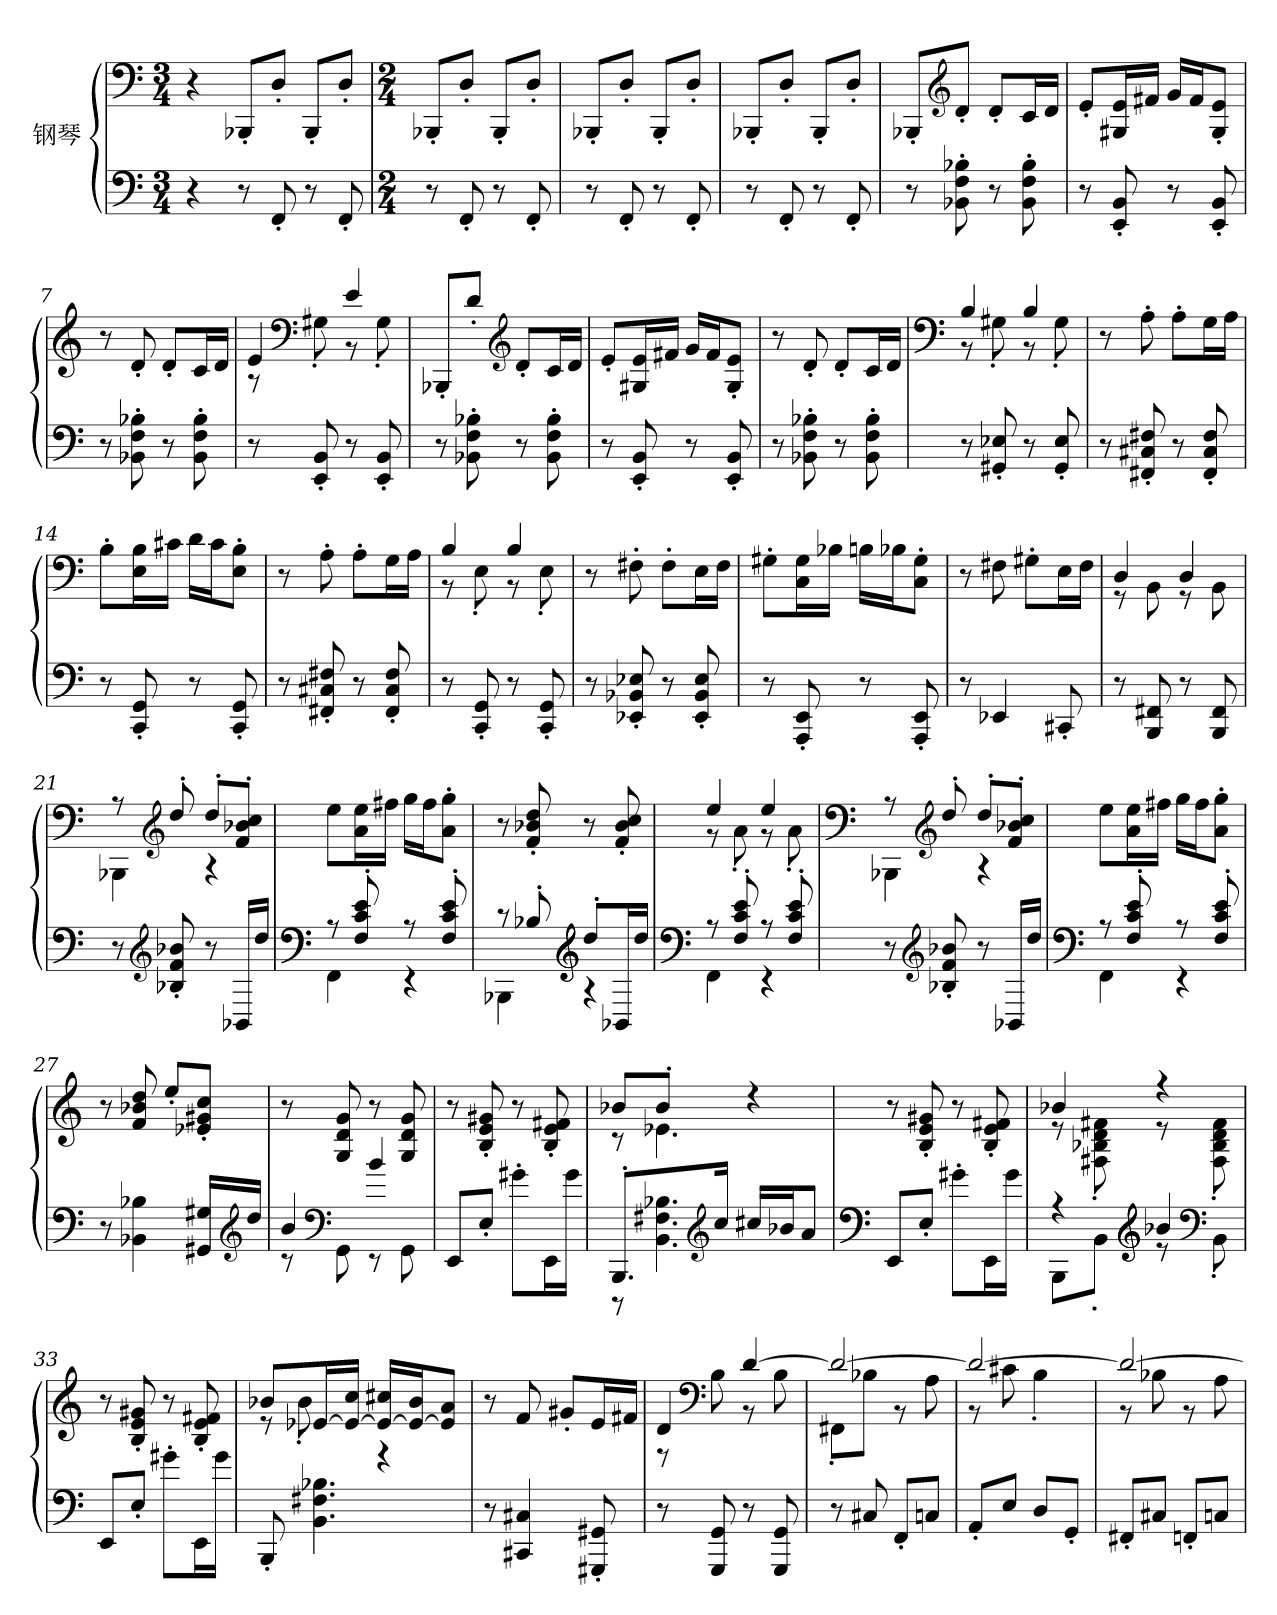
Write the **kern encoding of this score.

**kern	**kern
*part1	*part1
*staff2	*staff1
*I"钢琴	*
*clefF4	*clefF4
*k[]	*k[]
*M3/4	*M3/4
*MM120	*MM120
=1	=1
4r	4r
*	*MM126
8r	8BBB-X'/L
8FF'/	8D'/J
8r	8BBB-'/L
8FF'/	8D'/J
=2	=2
*M2/4	*M2/4
8r	8BBB-X'/L
8FF'/	8D'/J
8r	8BBB-'/L
8FF'/	8D'/J
=3	=3
8r	8BBB-X'/L
8FF'/	8D'/J
8r	8BBB-'/L
8FF'/	8D'/J
=4	=4
8r	8BBB-X'/L
8FF'/	8D'/J
8r	8BBB-'/L
8FF'/	8D'/J
=5	=5
8r	8BBB-X'/L
*	*clefG2
8BB-X\' 8F\' 8B-X\'	8d'/J
8r	8d'/L
8BB-\' 8F\' 8B-\'	16c/L
.	16d/JJ
=6	=6
8r	8e'/L
8EE/' 8BB/'	16G#X/ 16e/L
.	16f#X/JJ
8r	16g/LL
.	16f#/J
8EE/' 8BB/'	8G#/' 8e/'J
!!LO:LB:g=z
=7	=7
8r	8r
8BB-X\' 8F\' 8B-X\'	8d'/
8r	8d'/L
8BB-\' 8F\' 8B-\'	16c/L
.	16d/JJ
=8	=8
*	*^
8r	4e/	8r
*	*clefF4	*
8EE/' 8BB/'	.	8G#X'\
8r	4e/	8r
8EE/' 8BB/'	.	8G#'\
*	*v	*v
=9	=9
8r	8BBB-X'/L
8BB-X\' 8F\' 8B-X\'	8d'/J
*	*clefG2
8r	8d'/L
8BB-\' 8F\' 8B-\'	16c/L
.	16d/JJ
=10	=10
8r	8e'/L
8EE/' 8BB/'	16G#X/ 16e/L
.	16f#X/JJ
8r	16g/LL
.	16f#/J
8EE/' 8BB/'	8G#/' 8e/'J
=11	=11
8r	8r
8BB-X\' 8F\' 8B-X\'	8d'/
8r	8d'/L
8BB-\' 8F\' 8B-\'	16c/L
.	16d/JJ
!!LO:LB:g=z
=12	=12
*	*clefF4
*	*^
8r	4B/	8r
8GG#X/' 8E-X/'	.	8G#X'\
8r	4B/	8r
8GG#/' 8E-/'	.	8G#'\
*	*v	*v
=13	=13
8r	8r
8FF#X/' 8C#X/' 8F#X/'	8A'\
8r	8A'\L
8FF#/' 8C#/' 8F#/'	16G\L
.	16A\JJ
=14	=14
8r	8B'\L
8CC/' 8GG/'	16E\ 16B\L
.	16c#X\JJ
8r	16d\LL
.	16c#\J
8CC/' 8GG/'	8E\' 8B\'J
=15	=15
8r	8r
8FF#X/' 8C#X/' 8F#X/'	8A'\
8r	8A'\L
8FF#/' 8C#/' 8F#/'	16G\L
.	16A\JJ
=16	=16
*	*^
8r	4B/	8r
8CC/' 8GG/'	.	8E'\
8r	4B/	8r
8CC/' 8GG/'	.	8E'\
*	*v	*v
=17	=17
8r	8r
8EE-X/' 8BB-X/' 8E-X/'	8F#X'\
8r	8F#'\L
8EE-/' 8BB-/' 8E-/'	16E\L
.	16F#\JJ
!!LO:LB:g=z
=18	=18
8r	8G#X'\L
8AAA/' 8EE/'	16C\ 16G#\L
.	16B-X\JJ
8r	16Bn\LL
.	16B-X\J
8AAA/' 8EE/'	8C\' 8G#\'J
=19	=19
8r	8r
*	*MM118
4EE-X/	8F#X\
*	*MM110
.	8G#X'\L
*	*MM102
8CC#X'/	16E\L
*	*MM98
.	16F#\JJ
=20	=20
*	*MM94
*	*^
8r	4D/	8r
8BBB/ 8FF#X/	.	8BB\
8r	4D/	8r
8BBB/ 8FF#/	.	8BB\
=21	=21	=21
*	*MM126	*
8r	8r	4BBB-X\
*clefG2	*clefG2	*
8B-X/' 8f/' 8b-X/'	8dd'/	.
8r	8dd'/L	4r
16BB-X/LL	8f/' 8b-X/' 8cc/'J	.
16dd/JJ	.	.
*	*v	*v
=22	=22
*clefF4	*
*^	*
8r	4FF\	8ee\L
8F/' 8c/' 8e/'	.	16a\ 16ee\L
.	.	16ff#X\JJ
8r	4r	16gg\LL
.	.	16ff#\J
8F/' 8c/' 8e/'	.	8a\' 8gg\'J
!!LO:LB:g=z
=23	=23	=23
8r	4BBB-X\	8r
8B-X'/	.	8f/' 8b-X/' 8dd/'
*clefG2	*	*
8dd'/L	4r	8r
16BB-X/L	.	8f/' 8b-/' 8cc/'
16dd/JJ	.	.
=24	=24	=24
*clefF4	*	*
*	*	*^
8r	4FF\	4ee/	8r
8F/' 8c/' 8e/'	.	.	8a'\
8r	4r	4ee/	8r
8F/' 8c/' 8e/'	.	.	8a'\
*v	*v	*	*
=25	=25	=25
*	*clefF4	*
8r	8r	4BBB-X\
*clefG2	*clefG2	*
8B-X/' 8f/' 8b-X/'	8dd'/	.
8r	8dd'/L	4r
16BB-X/LL	8f/' 8b-X/' 8cc/'J	.
16dd/JJ	.	.
*	*v	*v
=26	=26
*clefF4	*
*^	*
8r	4FF\	8ee\L
8F/' 8c/' 8e/'	.	16a\ 16ee\L
.	.	16ff#X\JJ
8r	4r	16gg\LL
.	.	16ff#\J
8F/' 8c/' 8e/'	.	8a\' 8gg\'J
*v	*v	*
!!LO:LB:g=z
=27	=27
8r	8r
4BB-X\ 4B-X\	8f/ 8b-X/ 8dd/
.	8ee'/L
16GG#X/ 16G#X/LL	8e-X/' 8g#X/' 8cc/'J
*clefG2	*
16dd/JJ	.
=28	=28
*^	*
4b/	8r	8r
*clefF4	*	*
.	8GG\	8G/ 8d/ 8g/
4b/	8r	8r
.	8GG\	8G/ 8d/ 8g/
*v	*v	*
=29	=29
8EE/L	8r
8E'/J	8B/' 8e/' 8g#X/'
8g#X'\L	8r
16EE\L	8B/' 8e/' 8f#X/'
16g#\JJ	.
=30	=30
*^	*^
8.BBB'/L	8r	8b-X/L	8r
.	4.BB\ 4.F#X\ 4.B-X\	8b-'/J	4.e-X\
*clefG2	*	*	*
16cc/Jk	.	.	.
16cc#X/LL	.	4r	.
16b-X/J	.	.	.
8a/J	.	.	.
*v	*v	*	*
*	*v	*v
!!LO:PB:g=z
=31	=31
*clefF4	*
8EE/L	8r
8E'/J	8B/' 8e/' 8g#X/'
8g#X'\L	8r
16EE\L	8B/' 8e/' 8f#X/'
16g#\JJ	.
=32	=32
*^	*^
4r	8BBB\L	4b-X/	8r
.	8BB'\J	.	8F#X\' 8B-X\' 8d\' 8f#X\'
*clefG2	*	*	*
4b-X/	8r	4r	8r
*clefF4	*	*	*
.	8BB'\	.	8F#\' 8B-\' 8d\' 8f#\'
*v	*v	*	*
*	*v	*v
=33	=33
8EE/L	8r
8E'/J	8B/' 8e/' 8g#X/'
8g#X'\L	8r
16EE\L	8B/' 8e/' 8f#X/'
16g#\JJ	.
=34	=34
*	*^
8BBB'/	8b-X/L	8r
4.BB\ 4.F#X\ 4.B-X\	[16e-X/L	8b-'\
.	16e-/_ 16cc/JJ	.
.	16e-/_ 16cc#X/LL	4r
.	16e-/_ 16b-/J	.
.	8e-/] 8a/J	.
*	*v	*v
!!LO:LB:g=z
=35	=35
*	*MM98
8r	8r
4CC#X/ 4C#X/	8f/
.	8g#X'/L
8GGG#X/' 8GG#X/'	16e/L
*	*MM94
.	16f#X/JJ
=36	=36
*	*MM90
*	*^
8r	4d/	8r
*	*clefF4	*
*	*MM82	*
8GGG/ 8GG/	.	8B\
*	*MM74	*
8r	[4d/	8r
*	*MM66	*
8GGG/ 8GG/	.	8B\
=37	=37	=37
*	*MM88	*
8r	2d/_	8FF#X'\L
8C#X/	.	8B-X\J
8FF'/L	.	8r
8Cn/J	.	8A\
=38	=38	=38
*	*MM93	*
8AA'/L	2d/_	8r
8E/J	.	8c#X\
*	*MM98	*
8D/L	.	4B'\
8GG'/J	.	.
=39	=39	=39
8FF#X'/L	2d/_	8r
8C#X/J	.	8B-X\
8FFn'/L	.	8r
8Cn/J	.	8A\
*	*v	*v
=	=
*-	*-
